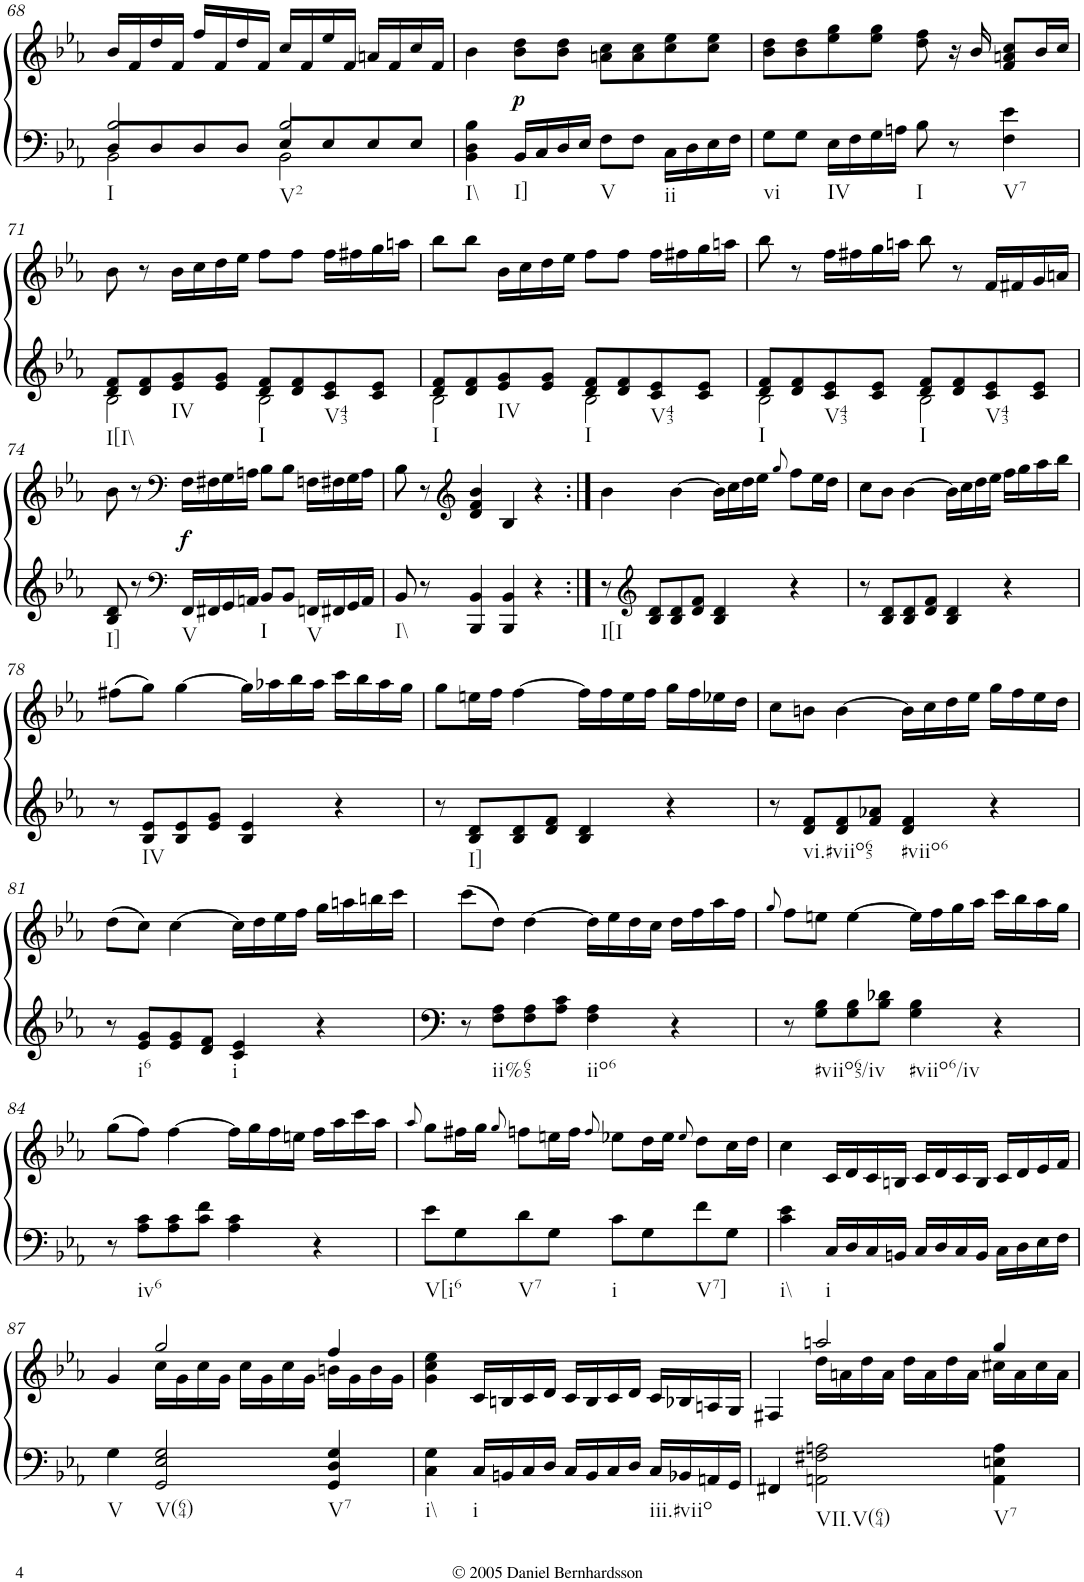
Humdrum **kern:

**kern	**kern	**dynam
*part1	*part1	*part1
*staff2	*staff1	*staff1/2
*I"Piano	*	*
*I'Pno.	*	*
!!LO:PB:g=z
*clefF4	*clefG2	*
*k[b-e-a-]	*k[b-e-a-]	*
*E-:	*E-:	*
*M4/4	*M4/4	*
*met(c)	*met(c)	*
=68	=68	=68
*^	*	*
*	*^	*	*
!LO:TX:b:t=I	!	!	!	!
2B-/	8D/L	2BB-\	16b-/LL	.
.	.	.	16f/	.
.	8D/	.	16dd/	.
.	.	.	16f/JJ	.
.	8D/	.	16ff/LL	.
.	.	.	16f/	.
.	8D/J	.	16dd/	.
.	.	.	16f/JJ	.
!LO:TX:b:t=V2	!	!	!	!
2B-/	8E-/L	2BB-\	16cc/LL	.
.	.	.	16f/	.
.	8E-/	.	16ee-/	.
.	.	.	16f/JJ	.
.	8E-/	.	16an/LL	.
.	.	.	16f/	.
.	8E-/J	.	16cc/	.
.	.	.	16f/JJ	.
*v	*v	*v	*	*
=69	=69	=69
!LO:TX:b:t=I\\	!	!
4BB-\ 4D\ 4B-\	4b-\	.
!LO:TX:b:t=I]	!	!
!	!	!LO:DY:b
16BB-/LL	8b-\ 8dd\L	p
16C/	.	.
16D/	8b-\ 8dd\J	.
16E-/JJ	.	.
!LO:TX:b:t=V	!	!
8F\L	8an\ 8cc\L	.
8F\J	8a\ 8cc\	.
!LO:TX:b:t=ii	!	!
16C\LL	8cc\ 8ee-\	.
16D\	.	.
16E-\	8cc\ 8ee-\J	.
16F\JJ	.	.
=70	=70	=70
!LO:TX:b:t=vi	!	!
8G\L	8b-\ 8dd\L	.
8G\J	8b-\ 8dd\	.
!LO:TX:b:t=IV	!	!
16E-\LL	8ee-\ 8gg\	.
16F\	.	.
16G\	8ee-\ 8gg\J	.
16An\JJ	.	.
!LO:TX:b:t=I	!	!
8B-\	8dd\ 8ff\	.
8r	16r	.
.	16b-/	.
!LO:TX:b:t=V7	!	!
4F\ 4e-\	8f/ 8an/ 8cc/L	.
.	16b-/L	.
.	16cc/JJ	.
!!LO:LB:g=z
=71	=71	=71
*^	*	*
!LO:TX:b:t=I[I\\	!	!	!
8d/ 8f/L	2B-\	8b-\	.
8d/ 8f/	.	8r	.
!LO:TX:b:t=IV	!	!	!
8e-/ 8g/	.	16b-\LL	.
.	.	16cc\	.
8e-/ 8g/J	.	16dd\	.
.	.	16ee-\JJ	.
!LO:TX:b:t=I	!	!	!
8d/ 8f/L	2B-\	8ff\L	.
8d/ 8f/	.	8ff\J	.
!LO:TX:b:t=V43	!	!	!
8c/ 8e-/	.	16ff\LL	.
.	.	16ff#X\	.
8c/ 8e-/J	.	16gg\	.
.	.	16aan\JJ	.
=72	=72	=72	=72
!LO:TX:b:t=I	!	!	!
8d/ 8f/L	2B-\	8bb-\L	.
8d/ 8f/	.	8bb-\J	.
!LO:TX:b:t=IV	!	!	!
8e-/ 8g/	.	16b-\LL	.
.	.	16cc\	.
8e-/ 8g/J	.	16dd\	.
.	.	16ee-\JJ	.
!LO:TX:b:t=I	!	!	!
8d/ 8f/L	2B-\	8ff\L	.
8d/ 8f/	.	8ff\J	.
!LO:TX:b:t=V43	!	!	!
8c/ 8e-/	.	16ff\LL	.
.	.	16ff#X\	.
8c/ 8e-/J	.	16gg\	.
.	.	16aan\JJ	.
=73	=73	=73	=73
!LO:TX:b:t=I	!	!	!
8d/ 8f/L	2B-\	8bb-\	.
8d/ 8f/	.	8r	.
!LO:TX:b:t=V43	!	!	!
8c/ 8e-/	.	16ff\LL	.
.	.	16ff#X\	.
8c/ 8e-/J	.	16gg\	.
.	.	16aan\JJ	.
!LO:TX:b:t=I	!	!	!
8d/ 8f/L	2B-\	8bb-\	.
8d/ 8f/	.	8r	.
!LO:TX:b:t=V43	!	!	!
8c/ 8e-/	.	16f/LL	.
.	.	16f#X/	.
8c/ 8e-/J	.	16g/	.
.	.	16an/JJ	.
*v	*v	*	*
!!LO:LB:g=z
=74	=74	=74
!LO:TX:b:t=I]	!	!
8B-/ 8d/	8b-\	.
8r	8r	.
*clefF4	*clefF4	*
!LO:TX:b:t=V	!	!
!	!	!LO:DY:b
16FF/LL	16F\LL	f
16FF#X/	16F#X\	.
16GG/	16G\	.
16AAn/JJ	16An\JJ	.
!LO:TX:b:t=I	!	!
8BB-/L	8B-\L	.
8BB-/J	8B-\J	.
!LO:TX:b:t=V	!	!
16FFn/LL	16Fn\LL	.
16FF#X/	16F#X\	.
16GG/	16G\	.
16AA/JJ	16A\JJ	.
=75	=75	=75
!LO:TX:b:t=I\\	!	!
8BB-/	8B-\	.
8r	8r	.
*	*clefG2	*
4BBB-/ 4BB-/	4d/ 4f/ 4b-/	.
4BBB-/ 4BB-/	4B-/	.
4r	4r	.
=76:|!	=76:|!	=76:|!
!LO:TX:b:t=I[I	!	!
8r	4b-\	.
*clefG2	*	*
8B-/ 8d/L	.	.
8B-/ 8d/	[>4b-\	.
8d/ 8f/J	.	.
4B-/ 4d/	16b-\LL]	.
.	16cc\	.
.	16dd\	.
.	16ee-\JJ	.
.	8qgg/	.
4r	8ff\L	.
.	16ee-\L	.
.	16dd\JJ	.
=77	=77	=77
8r	8cc\L	.
8B-/ 8d/L	8b-\J	.
8B-/ 8d/	[>4b-\	.
8d/ 8f/J	.	.
4B-/ 4d/	16b-\LL]	.
.	16cc\	.
.	16dd\	.
.	16ee-\JJ	.
4r	16ff\LL	.
.	16gg\	.
.	16aa-\	.
.	16bb-\JJ	.
!!LO:LB:g=z
=78	=78	=78
8r	(8ff#X\L	.
!LO:TX:b:t=IV	!	!
8B-/ 8e-/L	8gg\J)	.
8B-/ 8e-/	[>4gg\	.
8e-/ 8g/J	.	.
4B-/ 4e-/	16gg\LL]	.
.	16aa-X\	.
.	16bb-\	.
.	16aa-\JJ	.
4r	16ccc\LL	.
.	16bb-\	.
.	16aa-\	.
.	16gg\JJ	.
=79	=79	=79
8r	8gg\L	.
!LO:TX:b:t=I]	!	!
8B-/ 8d/L	16een\L	.
.	16ff\JJ	.
8B-/ 8d/	[>4ff\	.
8d/ 8f/J	.	.
4B-/ 4d/	16ff\LL]	.
.	16ff\	.
.	16ee\	.
.	16ff\JJ	.
4r	16gg\LL	.
.	16ff\	.
.	16ee-X\	.
.	16dd\JJ	.
=80	=80	=80
8r	8cc\L	.
!LO:TX:b:t=vi.#viio65	!	!
8d/ 8f/L	8bn\J	.
8d/ 8f/	[>4b\	.
8f/ 8a-X/J	.	.
!LO:TX:b:t=#viio6	!	!
4d/ 4f/	16b\LL]	.
.	16cc\	.
.	16dd\	.
.	16ee-\JJ	.
4r	16gg\LL	.
.	16ff\	.
.	16ee-\	.
.	16dd\JJ	.
!!LO:LB:g=z
=81	=81	=81
8r	(8dd\L	.
!LO:TX:b:t=i6	!	!
8e-/ 8g/L	8cc\J)	.
8e-/ 8g/	[>4cc\	.
8d/ 8f/J	.	.
!LO:TX:b:t=i	!	!
4c/ 4e-/	16cc\LL]	.
.	16dd\	.
.	16ee-\	.
.	16ff\JJ	.
4r	16gg\LL	.
.	16aan\	.
.	16bbn\	.
.	16ccc\JJ	.
=82	=82	=82
8r	(8ccc\L	.
!LO:TX:b:t=ii%65	!	!
8F\ 8A-\L	8dd\J)	.
8F\ 8A-\	[>4dd\	.
8A-\ 8c\J	.	.
!LO:TX:b:t=iio6	!	!
4F\ 4A-\	16dd\LL]	.
.	16ee-\	.
.	16dd\	.
.	16cc\JJ	.
4r	16dd\LL	.
.	16ff\	.
.	16aa-\	.
.	16ff\JJ	.
=83	=83	=83
.	8qgg/	.
8r	8ff\L	.
!LO:TX:b:t=#viio65/iv	!	!
8G\ 8B-\L	8een\J	.
8G\ 8B-\	[>4ee\	.
8B-\ 8d-X\J	.	.
!LO:TX:b:t=#viio6/iv	!	!
4G\ 4B-\	16ee\LL]	.
.	16ff\	.
.	16gg\	.
.	16aa-\JJ	.
4r	16ccc\LL	.
.	16bb-\	.
.	16aa-\	.
.	16gg\JJ	.
!!LO:LB:g=z
=84	=84	=84
8r	(8gg\L	.
!LO:TX:b:t=iv6	!	!
8A-\ 8c\L	8ff\J)	.
8A-\ 8c\	[>4ff\	.
8c\ 8f\J	.	.
4A-\ 4c\	16ff\LL]	.
.	16gg\	.
.	16ff\	.
.	16een\JJ	.
4r	16ff\LL	.
.	16aa-\	.
.	16ccc\	.
.	16aa-\JJ	.
=85	=85	=85
.	8qaa-/	.
!LO:TX:b:t=V[i6	!	!
8e-\L	8gg\L	.
8G\	16ff#X\L	.
.	16gg\JJ	.
.	8qgg/	.
!LO:TX:b:t=V7	!	!
8d\	8ffn\L	.
8G\J	16een\L	.
.	16ff\JJ	.
.	8qff/	.
!LO:TX:b:t=i	!	!
8c\L	8ee-X\L	.
8G\	16dd\L	.
.	16ee-\JJ	.
.	8qee-/	.
!LO:TX:b:t=V7]	!	!
8f\	8dd\L	.
8G\J	16cc\L	.
.	16dd\JJ	.
=86	=86	=86
!LO:TX:b:t=i\\	!	!
4c\ 4e-\	4cc\	.
!LO:TX:b:t=i	!	!
16C/LL	16c/LL	.
16D/	16d/	.
16C/	16c/	.
16BBn/JJ	16Bn/JJ	.
16C/LL	16c/LL	.
16D/	16d/	.
16C/	16c/	.
16BB/JJ	16B/JJ	.
16C\LL	16c/LL	.
16D\	16d/	.
16E-\	16e-/	.
16F\JJ	16f/JJ	.
!!LO:LB:g=z
=87	=87	=87
*	*^	*
!LO:TX:b:t=V	!	!	!
4G\	4g/	4ryy	.
!LO:TX:b:t=V(64)	!	!	!
2GG/ 2E-/ 2G/	2gg/	16cc\LL	.
.	.	16g\	.
.	.	16cc\	.
.	.	16g\JJ	.
.	.	16cc\LL	.
.	.	16g\	.
.	.	16cc\	.
.	.	16g\JJ	.
!LO:TX:b:t=V7	!	!	!
4GG/ 4D/ 4G/	4ff/	16bn\LL	.
.	.	16g\	.
.	.	16b\	.
.	.	16g\JJ	.
=88	=88	=88	=88
!LO:TX:b:t=i\\	!	!	!
*	*v	*v	*
4C\ 4G\	4g\ 4cc\ 4ee-\	.
!LO:TX:b:t=i	!	!
16C/LL	16c/LL	.
16BBn/	16Bn/	.
16C/	16c/	.
16D/JJ	16d/JJ	.
16C/LL	16c/LL	.
16BB/	16B/	.
16C/	16c/	.
16D/JJ	16d/JJ	.
!LO:TX:b:t=iii.#viio	!	!
16C/LL	16c/LL	.
16BB-X/	16B-X/	.
16AAn/	16An/	.
16GG/JJ	16G/JJ	.
=89	=89	=89
*	*^	*
4FF#X/	4F#X/	4ryy	.
!LO:TX:b:t=VII.V(64)	!	!	!
2AAn\ 2F#X\ 2An\	2aan/	16dd\LL	.
.	.	16an\	.
.	.	16dd\	.
.	.	16a\JJ	.
.	.	16dd\LL	.
.	.	16a\	.
.	.	16dd\	.
.	.	16a\JJ	.
!LO:TX:b:t=V7	!	!	!
4AA\ 4En\ 4A\	4gg/	16cc#X\LL	.
.	.	16a\	.
.	.	16cc#\	.
.	.	16a\JJ	.
*	*v	*v	*
=	=	=
*-	*-	*-
